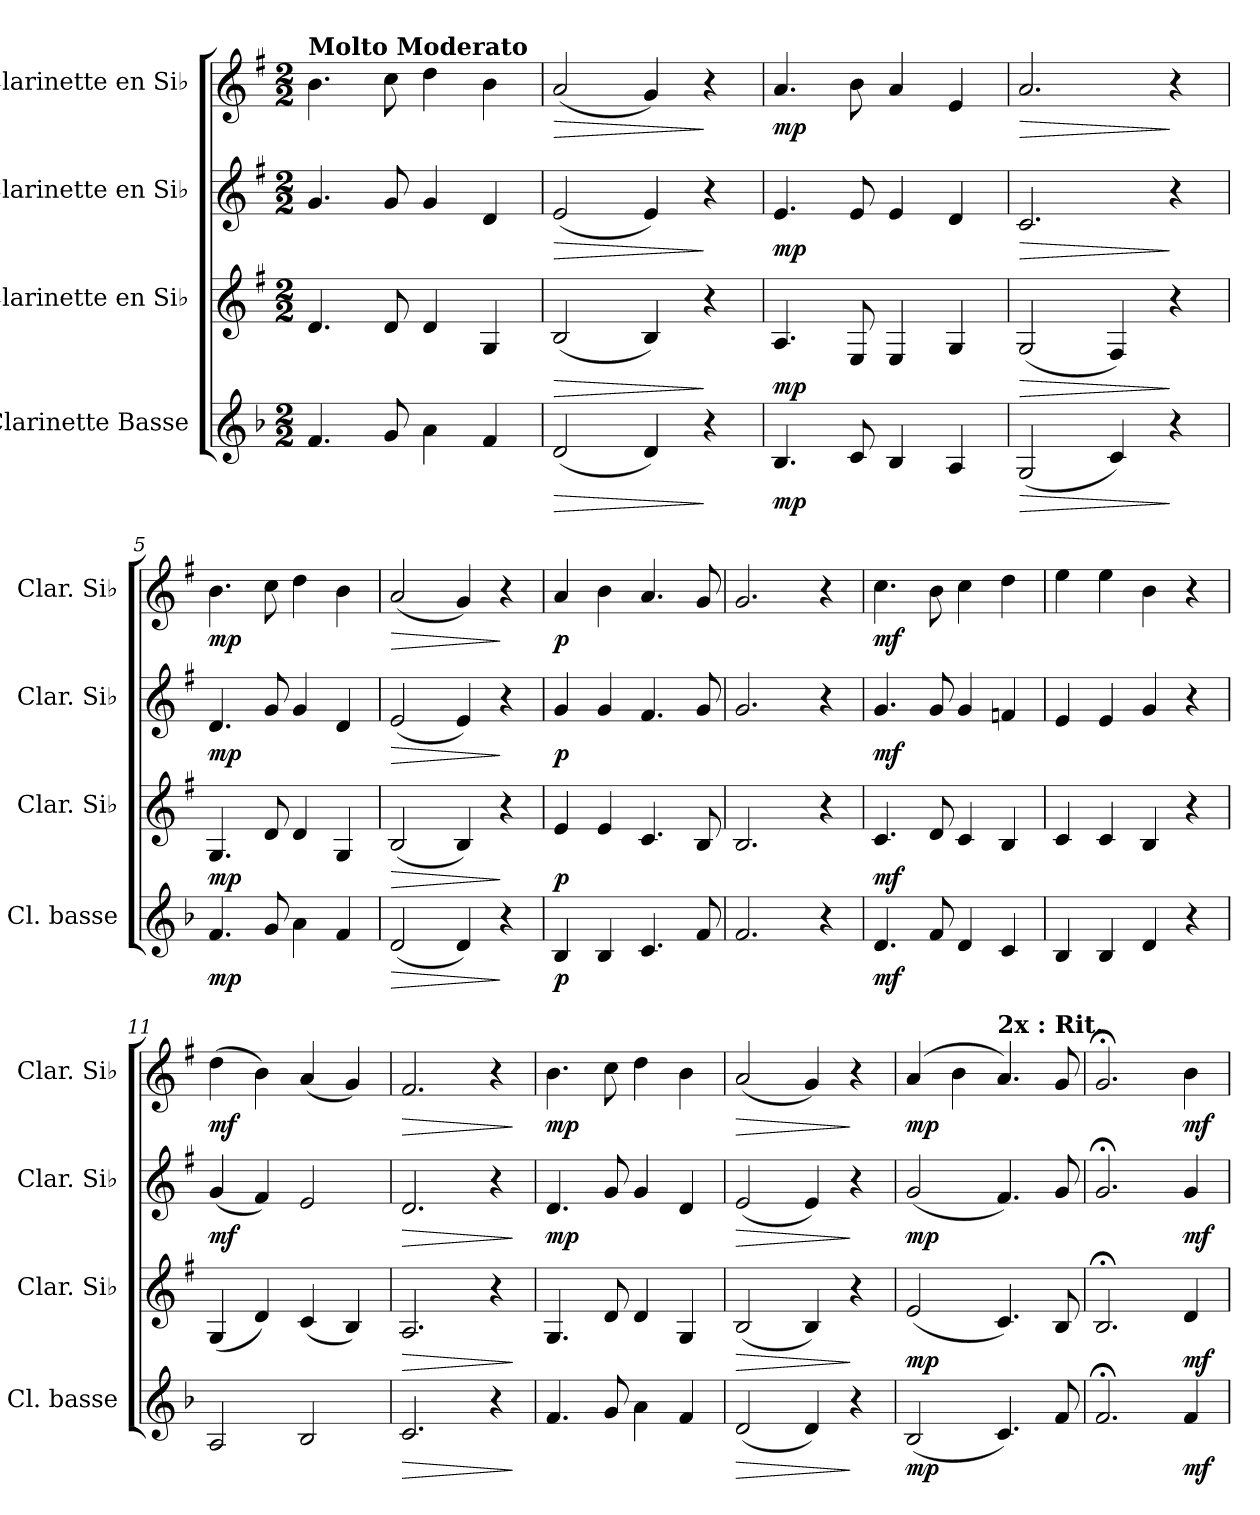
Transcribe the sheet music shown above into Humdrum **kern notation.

**kern	**dynam	**kern	**dynam	**kern	**dynam	**kern	**dynam
*part4	*part4	*part3	*part3	*part2	*part2	*part1	*part1
*staff4	*staff4	*staff3	*staff3	*staff2	*staff2	*staff1	*staff1
*I"Clarinette Basse	*	*I"Clarinette en Si♭	*	*I"Clarinette en Si♭	*	*I"Clarinette en Si♭	*
*I'Cl. basse	*	*I'Clar. Si♭	*	*I'Clar. Si♭	*	*I'Clar. Si♭	*
*clefG2	*	*clefG2	*	*clefG2	*	*clefG2	*
*ITrd8c14	*	*ITrd1c2	*	*ITrd1c2	*	*ITrd1c2	*
*k[b-]	*	*k[b-]	*	*k[b-]	*	*k[b-]	*
*M2/2	*	*M2/2	*	*M2/2	*	*M2/2	*
*MM96	*	*MM96	*	*MM96	*	*MM96	*
=1	=1	=1	=1	=1	=1	=1	=1
!	!	!	!	!	!	!LO:TX:a:B:t=Molto Moderato	!
4.F/	.	4.c/	.	4.f/	.	4.a\	.
!	!	!	!	!	!LO:DY:b	!	!LO:DY:b
8G/	.	8c/	.	8f/	other-dynamics	8b-\	other-dynamics
!	!LO:DY:b	!	!	!	!	!	!
!	!LO:DY:n=1:a	!	!	!	!	!	!
4A\	other-dynamics other-dynamics	4c/	.	4f/	.	4cc\	.
4F/	.	4F/	.	4c/	.	4a\	.
=2	=2	=2	=2	=2	=2	=2	=2
!	!LO:HP:b	!	!LO:HP:b	!	!LO:HP:b	!	!LO:HP:b
(2D/	>	(2A/	>	(2d/	>	(2g/	>
4D/)	.	4A/)	.	4d/)	.	4f/)	.
4r	]	4r	]	4r	]	4r	]
=3	=3	=3	=3	=3	=3	=3	=3
!	!LO:DY:b	!	!LO:DY:b	!	!LO:DY:b	!	!LO:DY:b
4.BB-/	mp	4.G/	mp	4.d/	mp	4.g/	mp
8C/	.	8D/	.	8d/	.	8a\	.
4BB-/	.	4D/	.	4d/	.	4g/	.
4AA/	.	4F/	.	4c/	.	4d/	.
=4	=4	=4	=4	=4	=4	=4	=4
!	!LO:HP:b	!	!LO:HP:b	!	!LO:HP:b	!	!LO:HP:b
(2GG/	>	(2F/	>	2.B-/	>	2.g/	>
4C/)	.	4E/)	.	.	.	.	.
4r	]	4r	]	4r	]	4r	]
!!LO:LB:g=z
=5	=5	=5	=5	=5	=5	=5	=5
!	!LO:DY:b	!	!LO:DY:b	!	!LO:DY:b	!	!LO:DY:b
4.F/	mp	4.F/	mp	4.c/	mp	4.a\	mp
8G/	.	8c/	.	8f/	.	8b-\	.
4A\	.	4c/	.	4f/	.	4cc\	.
4F/	.	4F/	.	4c/	.	4a\	.
=6	=6	=6	=6	=6	=6	=6	=6
!	!LO:HP:b	!	!LO:HP:b	!	!LO:HP:b	!	!LO:HP:b
(2D/	>	(2A/	>	(2d/	>	(2g/	>
4D/)	.	4A/)	.	4d/)	.	4f/)	.
4r	]	4r	]	4r	]	4r	]
=7	=7	=7	=7	=7	=7	=7	=7
!	!LO:DY:b	!	!LO:DY:b	!	!LO:DY:b	!	!LO:DY:b
4BB-/	p	4d/	p	4f/	p	4g/	p
4BB-/	.	4d/	.	4f/	.	4a\	.
4.C/	.	4.B-/	.	4.e/	.	4.g/	.
8F/	.	8A/	.	8f/	.	8f/	.
=8	=8	=8	=8	=8	=8	=8	=8
2.F/	.	2.A/	.	2.f/	.	2.f/	.
4r	.	4r	.	4r	.	4r	.
!!LO:LB:g=z
=9	=9	=9	=9	=9	=9	=9	=9
!	!LO:DY:b	!	!LO:DY:b	!	!LO:DY:b	!	!LO:DY:b
4.D/	mf	4.B-/	mf	4.f/	mf	4.b-\	mf
8F/	.	8c/	.	8f/	.	8a\	.
4D/	.	4B-/	.	4f/	.	4b-\	.
4C/	.	4A/	.	4e-X/	.	4cc\	.
=10	=10	=10	=10	=10	=10	=10	=10
4BB-/	.	4B-/	.	4d/	.	4dd\	.
4BB-/	.	4B-/	.	4d/	.	4dd\	.
4D/	.	4A/	.	4f/	.	4a\	.
4r	.	4r	.	4r	.	4r	.
=11	=11	=11	=11	=11	=11	=11	=11
!	!LO:DY:b	!	!	!	!	!	!
!	!LO:DY:n=1:a	!	!	!	!LO:DY:b	!	!LO:DY:b
2AA/	mf mf	(4F/	.	(4f/	mf	(4cc\	mf
.	.	4c/)	.	4e/)	.	4a\)	.
2BB-/	.	(4B-/	.	2d/	.	(4g/	.
.	.	4A/)	.	.	.	4f/)	.
=12	=12	=12	=12	=12	=12	=12	=12
!	!LO:HP:b	!	!LO:HP:b	!	!LO:HP:b	!	!LO:HP:b
2.C/	>	2.G/	>	2.c/	>	2.e/	>
4r	.	4r	.	4r	.	4r	.
.	]	.	]	.	]	.	]
!!LO:LB:g=z
=13	=13	=13	=13	=13	=13	=13	=13
!	!LO:DY:b	!	!	!	!	!	!
!	!LO:DY:n=1:a	!	!	!	!LO:DY:b	!	!LO:DY:b
4.F/	mp mp	4.F/	.	4.c/	mp	4.a\	mp
8G/	.	8c/	.	8f/	.	8b-\	.
4A\	.	4c/	.	4f/	.	4cc\	.
4F/	.	4F/	.	4c/	.	4a\	.
=14	=14	=14	=14	=14	=14	=14	=14
!	!LO:HP:b	!	!LO:HP:b	!	!LO:HP:b	!	!LO:HP:b
(2D/	>	(2A/	>	(2d/	>	(2g/	>
4D/)	.	4A/)	.	4d/)	.	4f/)	.
4r	]	4r	]	4r	]	4r	]
=15	=15	=15	=15	=15	=15	=15	=15
!	!LO:DY:b	!	!LO:DY:b	!	!LO:DY:b	!	!LO:DY:b
(2BB-/	mp	(2d/	mp	(2f/	mp	(4g/	mp
.	.	.	.	.	.	4a\	.
!	!	!	!	!	!	!LO:TX:a:B:t=2x &colon; Rit.	!
4.C/)	.	4.B-/)	.	4.e/)	.	4.g/)	.
8F/	.	8A/	.	8f/	.	8f/	.
=16	=16	=16	=16	=16	=16	=16	=16
2.F;<Z/	.	2.A;<Z/	.	2.f;<Z/	.	2.f;<Z/	.
!	!LO:DY:b	!	!LO:DY:b	!	!LO:DY:b	!	!LO:DY:b
4F/	mf	4c/	mf	4f/	mf	4a\	mf
=	=	=	=	=	=	=	=
*-	*-	*-	*-	*-	*-	*-	*-
